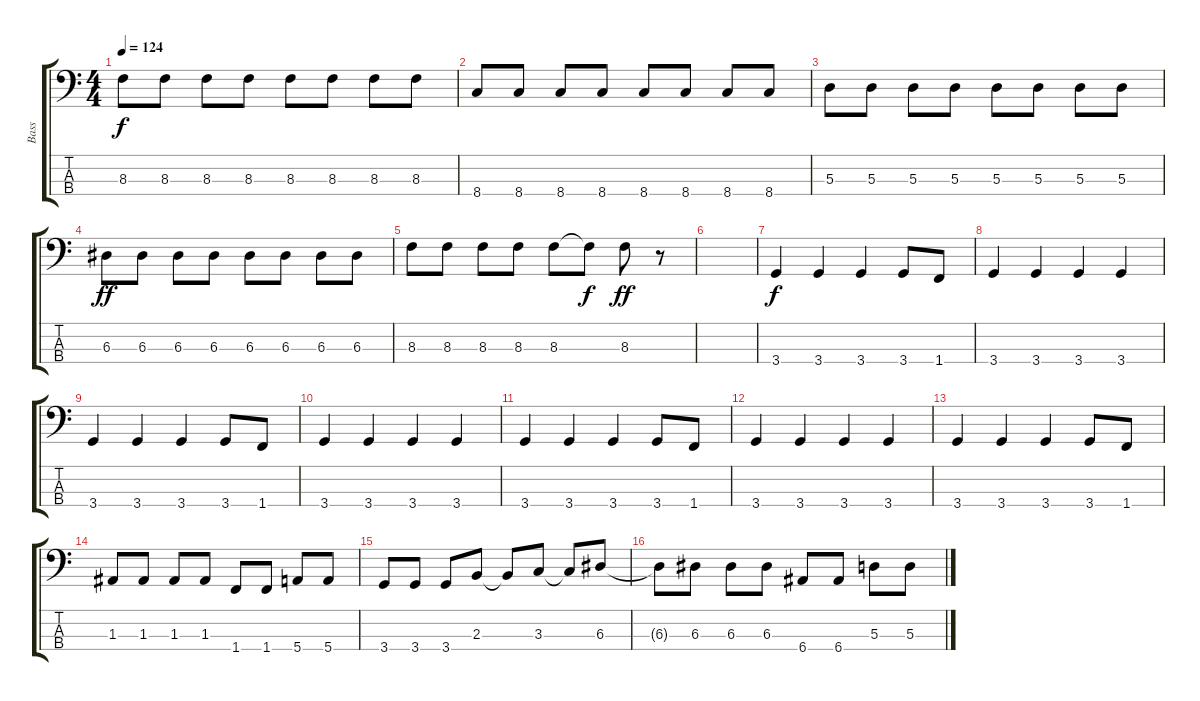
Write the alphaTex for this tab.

\track ("Bass" "Bass") {instrument electricbassfinger}
\staff {score tabs}
\tuning (G2 D2 A1 E1) {hide}
\ts (4 4)
\tempo 124
\clef f4
\ks c
8.3.8{dy f} 8.3.8 8.3.8 8.3.8 8.3.8 8.3.8 8.3.8 8.3.8 |
8.4.8 8.4.8 8.4.8 8.4.8 8.4.8 8.4.8 8.4.8 8.4.8 |
5.3.8 5.3.8 5.3.8 5.3.8 5.3.8 5.3.8 5.3.8 5.3.8 |
6.3.8{dy ff} 6.3.8 6.3.8 6.3.8 6.3.8 6.3.8 6.3.8 6.3.8 |
8.3.8 8.3.8 8.3.8 8.3.8 8.3.8 8.3{t}.8{dy f} 8.3.8{dy ff} r.8 |
|
3.4.4{dy f} 3.4.4 3.4.4 3.4.8 1.4.8 |
3.4.4 3.4.4 3.4.4 3.4.4 |
3.4.4 3.4.4 3.4.4 3.4.8 1.4.8 |
3.4.4 3.4.4 3.4.4 3.4.4 |
3.4.4 3.4.4 3.4.4 3.4.8 1.4.8 |
3.4.4 3.4.4 3.4.4 3.4.4 |
3.4.4 3.4.4 3.4.4 3.4.8 1.4.8 |
1.3.8 1.3.8 1.3.8 1.3.8 1.4.8 1.4.8 5.4.8 5.4.8 |
3.4.8 3.4.8 3.4.8 2.3.8 2.3{t}.8 3.3.8 3.3{t}.8 6.3.8 |
6.3{t}.8 6.3.8 6.3.8 6.3.8 6.4.8 6.4.8 5.3.8 5.3.8
